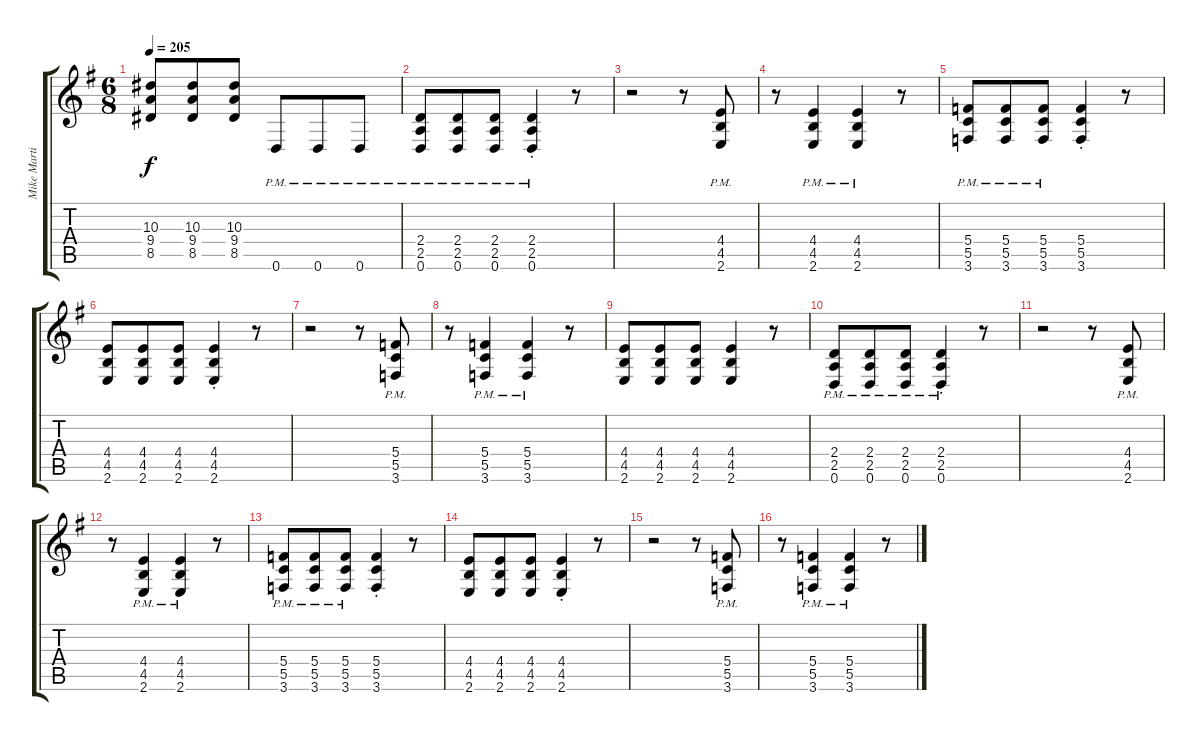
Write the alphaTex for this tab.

\track ("Mike Martin" "Mike Marti") {instrument distortionguitar}
\staff {score tabs}
\tuning (D4 A3 F3 C3 G2 D2) {hide}
\ts (6 8)
\tempo 205
\clef g2
\ks g
(10.3 9.4 8.5).8{dy f} (10.3 9.4 8.5).8 (10.3 9.4 8.5).8 0.6{pm}.8 0.6{pm}.8 0.6{pm}.8 |
(2.4{pm} 2.5{pm} 0.6{pm}).8 (2.4{pm} 2.5{pm} 0.6{pm}).8 (2.4{pm} 2.5{pm} 0.6{pm}).8 (2.4{pm st} 2.5{pm st} 0.6{pm st}).4 r.8 |
r.2 r.8 (4.4{pm} 4.5{pm} 2.6{pm}).8 |
r.8 (4.4{pm} 4.5{pm} 2.6{pm}).4 (4.4{pm} 4.5{pm} 2.6{pm}).4 r.8 |
(5.4{pm} 5.5{pm} 3.6{pm}).8 (5.4{pm} 5.5{pm} 3.6{pm}).8 (5.4{pm} 5.5{pm} 3.6{pm}).8 (5.4{st} 5.5{st} 3.6{st}).4 r.8 |
(4.4 4.5 2.6).8 (4.4 4.5 2.6).8 (4.4 4.5 2.6).8 (4.4{st} 4.5{st} 2.6{st}).4 r.8 |
r.2 r.8 (5.4{pm} 5.5{pm} 3.6{pm}).8 |
r.8 (5.4{pm} 5.5{pm} 3.6{pm}).4 (5.4{pm} 5.5{pm} 3.6{pm}).4 r.8 |
(4.4 4.5 2.6).8 (4.4 4.5 2.6).8 (4.4 4.5 2.6).8 (4.4 4.5 2.6).4 r.8 |
(2.4{pm} 2.5{pm} 0.6{pm}).8 (2.4{pm} 2.5{pm} 0.6{pm}).8 (2.4{pm} 2.5{pm} 0.6{pm}).8 (2.4{pm st} 2.5{pm st} 0.6{pm st}).4 r.8 |
r.2 r.8 (4.4{pm} 4.5{pm} 2.6{pm}).8 |
r.8 (4.4{pm} 4.5{pm} 2.6{pm}).4 (4.4{pm} 4.5{pm} 2.6{pm}).4 r.8 |
(5.4{pm} 5.5{pm} 3.6{pm}).8 (5.4{pm} 5.5{pm} 3.6{pm}).8 (5.4{pm} 5.5{pm} 3.6{pm}).8 (5.4{st} 5.5{st} 3.6{st}).4 r.8 |
(4.4 4.5 2.6).8 (4.4 4.5 2.6).8 (4.4 4.5 2.6).8 (4.4{st} 4.5{st} 2.6{st}).4 r.8 |
r.2 r.8 (5.4{pm} 5.5{pm} 3.6{pm}).8 |
r.8 (5.4{pm} 5.5{pm} 3.6{pm}).4 (5.4{pm} 5.5{pm} 3.6{pm}).4 r.8
